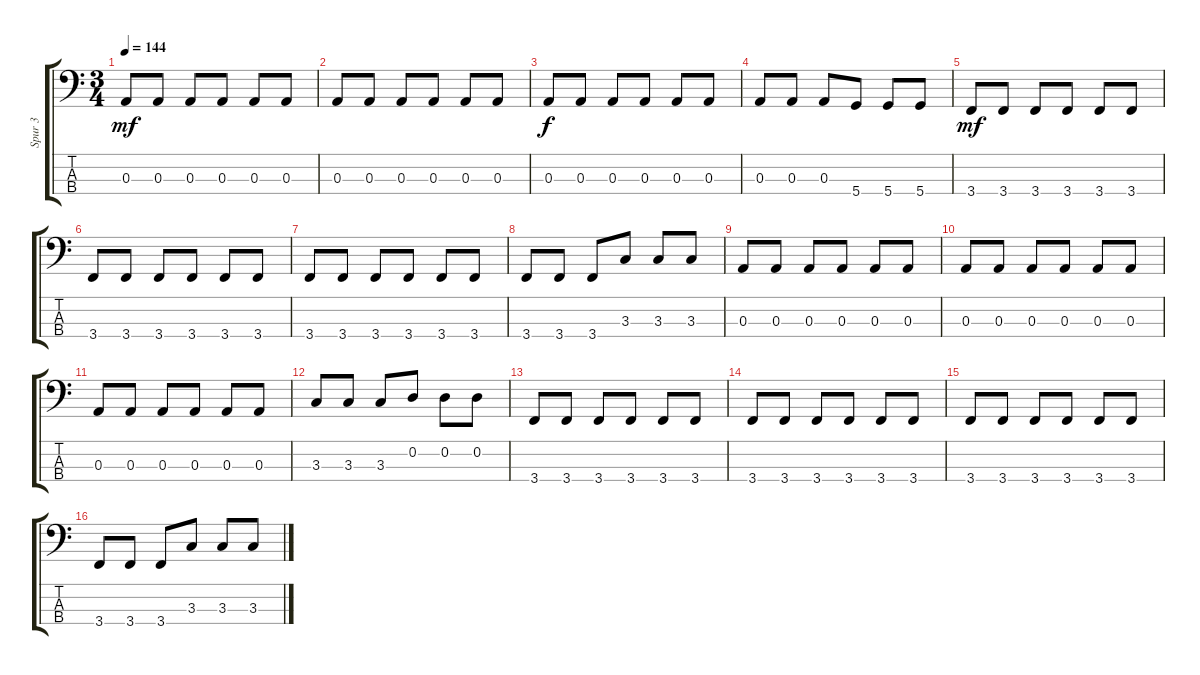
\track ("Spur 3" "Spur 3") {instrument electricbassfinger}
\staff {score tabs}
\tuning (G2 D2 A1 D1) {hide}
\ts (3 4)
\tempo 144
\clef f4
\ks c
0.3.8{dy mf} 0.3.8 0.3.8 0.3.8 0.3.8 0.3.8 |
0.3.8 0.3.8 0.3.8 0.3.8 0.3.8 0.3.8 |
0.3.8{dy f} 0.3.8 0.3.8 0.3.8 0.3.8 0.3.8 |
0.3.8 0.3.8 0.3.8 5.4.8 5.4.8 5.4.8 |
3.4.8{dy mf} 3.4.8 3.4.8 3.4.8 3.4.8 3.4.8 |
3.4.8 3.4.8 3.4.8 3.4.8 3.4.8 3.4.8 |
3.4.8 3.4.8 3.4.8 3.4.8 3.4.8 3.4.8 |
3.4.8 3.4.8 3.4.8 3.3.8 3.3.8 3.3.8 |
0.3.8 0.3.8 0.3.8 0.3.8 0.3.8 0.3.8 |
0.3.8 0.3.8 0.3.8 0.3.8 0.3.8 0.3.8 |
0.3.8 0.3.8 0.3.8 0.3.8 0.3.8 0.3.8 |
3.3.8 3.3.8 3.3.8 0.2.8 0.2.8 0.2.8 |
3.4.8 3.4.8 3.4.8 3.4.8 3.4.8 3.4.8 |
3.4.8 3.4.8 3.4.8 3.4.8 3.4.8 3.4.8 |
3.4.8 3.4.8 3.4.8 3.4.8 3.4.8 3.4.8 |
3.4.8 3.4.8 3.4.8 3.3.8 3.3.8 3.3.8
